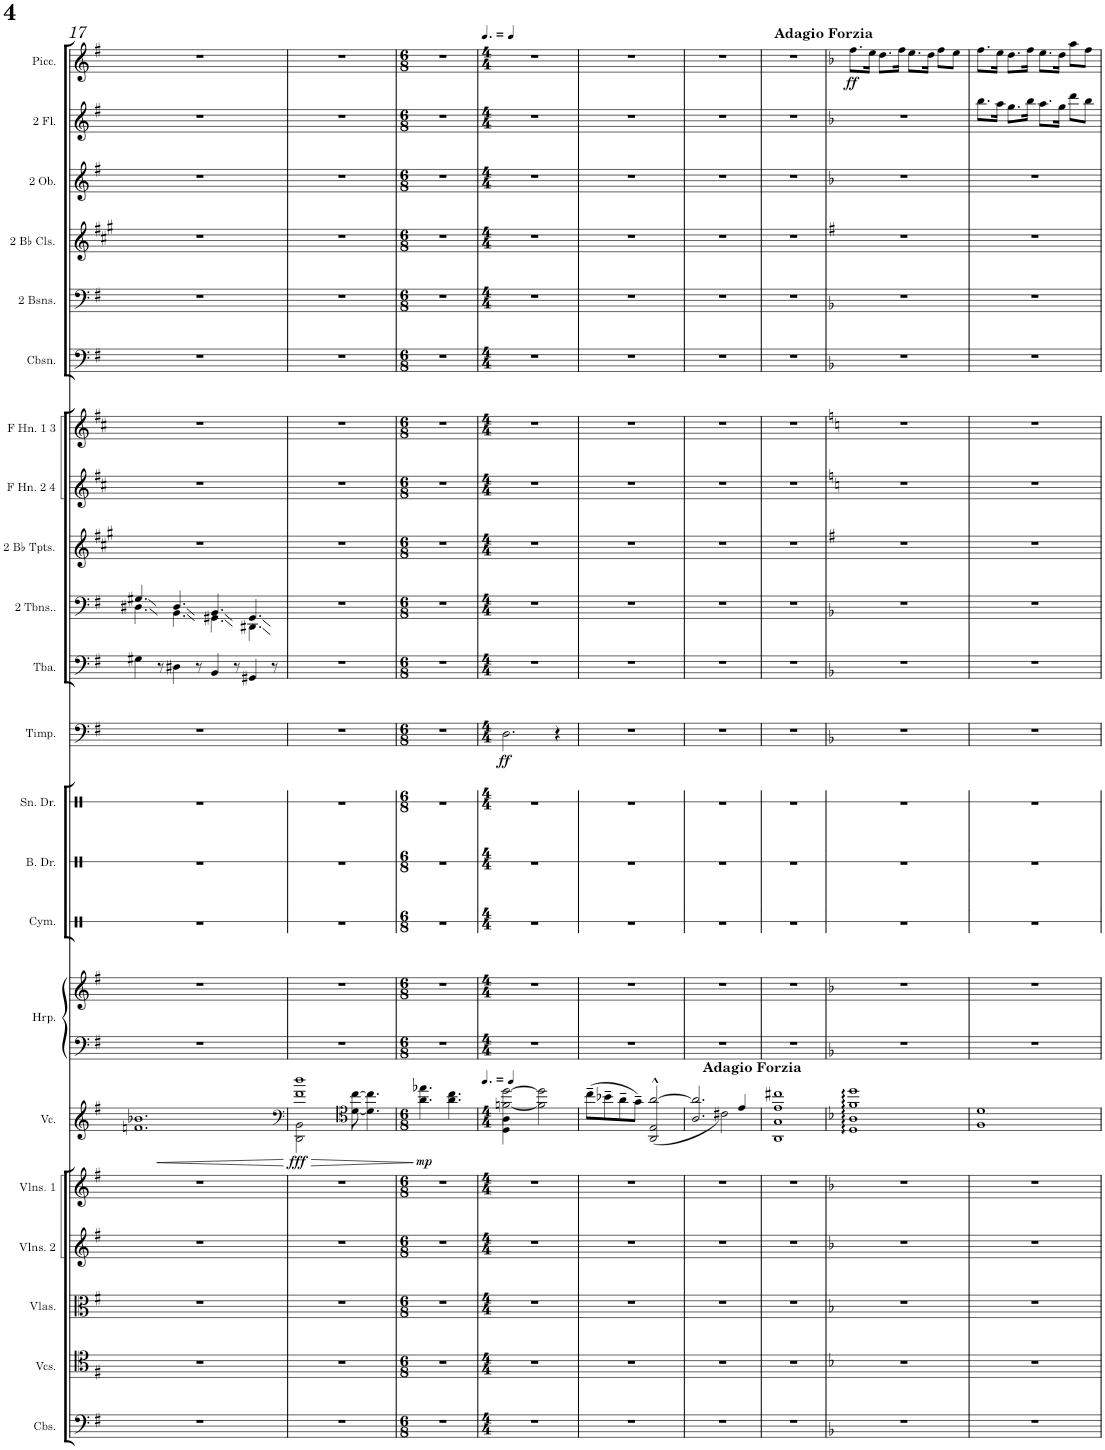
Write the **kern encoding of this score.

**kern	**kern	**kern	**kern	**kern	**kern	**dynam	**kern	**kern	**kern	**kern	**kern	**kern	**dynam	**kern	**kern	**kern	**kern	**kern	**kern	**kern	**kern	**kern	**kern	**kern	**dynam
*part22	*part21	*part20	*part19	*part18	*part17	*part17	*part16	*part16	*part15	*part14	*part13	*part12	*part12	*part11	*part10	*part9	*part8	*part7	*part6	*part5	*part4	*part3	*part2	*part1	*part1
*staff23	*staff22	*staff21	*staff20	*staff19	*staff18	*staff18	*staff17	*staff16	*staff15	*staff14	*staff13	*staff12	*staff12	*staff11	*staff10	*staff9	*staff8	*staff7	*staff6	*staff5	*staff4	*staff3	*staff2	*staff1	*staff1
*I"Contrabasses	*I"Violoncellos	*I"Violas	*I"Violins 2	*I"Violins 1	*I"Violoncello	*	*I"Harp	*	*I"Cymbal	*I"Bass Drum	*I"Snare Drum	*I"Timpani	*	*I"Tuba	*I"2 Trombones	*I"2 Bb Trumpets	*I"F Horn 2 &amp; 4	*I"F Horn 1 &amp; 3	*I"Contrabassoon	*I"2 Bassoons	*I"2 Bb Clarinets	*I"2 Oboes	*I"2 Flutes	*I"Piccolo	*
*I'Cbs.	*I'Vcs.	*I'Vlas.	*I'Vlns. 2	*I'Vlns. 1	*I'Vc.	*	*I'Hrp.	*	*I'Cym.	*I'B. Dr.	*I'Sn. Dr.	*I'Timp.	*	*I'Tba.	*I'2 Tbns..	*I'2 Bb Tpts.	*I'F Hn. 2 4	*I'F Hn. 1 3	*I'Cbsn.	*I'2 Bsns.	*I'2 Bb Cls.	*I'2 Ob.	*I'2 Fl.	*I'Picc.	*
!!LO:PB:g=z
*clefG2	*clefC4	*clefC3	*clefG2	*clefG2	*clefG2	*	*clefF4	*clefG2	*clefX	*clefX	*clefX	*clefF4	*	*clefF4	*clefF4	*clefG2	*clefG2	*clefG2	*clefF4	*clefF4	*clefG2	*clefG2	*clefG2	*clefG2	*
*Trd7c12	*	*	*	*	*	*	*	*	*	*	*	*	*	*	*	*Trd1c2	*Trd4c7	*Trd4c7	*Trd7c12	*	*Trd1c2	*	*	*Trd-7c-12	*
*k[f#]	*k[f#]	*k[f#]	*k[f#]	*k[f#]	*k[f#]	*	*k[f#]	*k[f#]	*k[]	*k[]	*k[]	*k[f#]	*	*k[f#]	*k[f#]	*k[f#c#g#]	*k[f#c#]	*k[f#c#]	*k[f#]	*k[f#]	*k[f#c#g#]	*k[f#]	*k[f#]	*k[f#]	*
*M12/8	*M12/8	*M12/8	*M12/8	*M12/8	*M12/8	*	*M12/8	*M12/8	*M12/8	*M12/8	*M12/8	*M12/8	*	*M12/8	*M12/8	*M12/8	*M12/8	*M12/8	*M12/8	*M12/8	*M12/8	*M12/8	*M12/8	*M12/8	*
=17	=17	=17	=17	=17	=17	=17	=17	=17	=17	=17	=17	=17	=17	=17	=17	=17	=17	=17	=17	=17	=17	=17	=17	=17	=17
!	!	!	!	!	!	!LO:HP:b	!	!	!	!	!	!	!	!	!	!	!	!	!	!	!	!	!	!	!
*	*	*	*	*	*	*	*	*	*	*	*	*	*	*	*^	*	*	*	*	*	*	*	*	*	*
1.r	1.r	1.r	1.r	1.r	1.fn 1.b-X	<	1.r	1.r	1.r	1.r	1.r	1.r	.	4G#X\	4.G#X/	4.D#X\	1.r	1.r	1.r	1.r	1.r	1.r	1.r	1.r	1.r	.
.	.	.	.	.	.	.	.	.	.	.	.	.	.	8r	.	.	.	.	.	.	.	.	.	.	.	.
.	.	.	.	.	.	.	.	.	.	.	.	.	.	4D#X\	4.D#/	4.BB\	.	.	.	.	.	.	.	.	.	.
.	.	.	.	.	.	.	.	.	.	.	.	.	.	8r	.	.	.	.	.	.	.	.	.	.	.	.
.	.	.	.	.	.	.	.	.	.	.	.	.	.	4BB/	4.BB/	4.GG#X\	.	.	.	.	.	.	.	.	.	.
.	.	.	.	.	.	.	.	.	.	.	.	.	.	8r	.	.	.	.	.	.	.	.	.	.	.	.
.	.	.	.	.	.	.	.	.	.	.	.	.	.	4GG#X/	4.GG#/	4.DD#X\	.	.	.	.	.	.	.	.	.	.
.	.	.	.	.	.	.	.	.	.	.	.	.	.	8r	.	.	.	.	.	.	.	.	.	.	.	.
*	*	*	*	*	*	*	*	*	*	*	*	*	*	*	*v	*v	*	*	*	*	*	*	*	*	*	*
.	.	.	.	.	.	[	.	.	.	.	.	.	.	.	.	.	.	.	.	.	.	.	.	.	.
=18	=18	=18	=18	=18	=18	=18	=18	=18	=18	=18	=18	=18	=18	=18	=18	=18	=18	=18	=18	=18	=18	=18	=18	=18	=18
*	*	*	*	*	*clefF4	*	*	*	*	*	*	*	*	*	*	*	*	*	*	*	*	*	*	*	*
!	!	!	!	!	!	!LO:HP:b	!	!	!	!	!	!	!	!	!	!	!	!	!	!	!	!	!	!	!
*	*	*	*	*	*^	*	*	*	*	*	*	*	*	*	*	*	*	*	*	*	*	*	*	*	*
!	!	!	!	!	!	!	!LO:DY:n=1:b	!	!	!	!	!	!	!	!	!	!	!	!	!	!	!	!	!	!	!
1.r	1.r	1.r	1.r	1.r	1f# 1dd	2DD\ 2BB\	> fff	1.r	1.r	1.r	1.r	1.r	1.r	.	1.r	1.r	1.r	1.r	1.r	1.r	1.r	1.r	1.r	1.r	1.r	.
.	.	.	.	.	.	1ryy	.	.	.	.	.	.	.	.	.	.	.	.	.	.	.	.	.	.	.	.
*	*	*	*	*	*clefC4	*	*	*	*	*	*	*	*	*	*	*	*	*	*	*	*	*	*	*	*	*
.	.	.	.	.	[8d\ [8cc\	.	.	.	.	.	.	.	.	.	.	.	.	.	.	.	.	.	.	.	.	.
.	.	.	.	.	4.d\] 4.cc\]	.	.	.	.	.	.	.	.	.	.	.	.	.	.	.	.	.	.	.	.	.
*	*	*	*	*	*v	*v	*	*	*	*	*	*	*	*	*	*	*	*	*	*	*	*	*	*	*	*
.	.	.	.	.	.	]	.	.	.	.	.	.	.	.	.	.	.	.	.	.	.	.	.	.	.
=19	=19	=19	=19	=19	=19	=19	=19	=19	=19	=19	=19	=19	=19	=19	=19	=19	=19	=19	=19	=19	=19	=19	=19	=19	=19
*M6/8	*M6/8	*M6/8	*M6/8	*M6/8	*M6/8	*	*M6/8	*M6/8	*M6/8	*M6/8	*M6/8	*M6/8	*	*M6/8	*M6/8	*M6/8	*M6/8	*M6/8	*M6/8	*M6/8	*M6/8	*M6/8	*M6/8	*M6/8	*
!	!	!	!	!	!	!LO:DY:b	!	!	!	!	!	!	!	!	!	!	!	!	!	!	!	!	!	!	!
2.r	2.r	2.r	2.r	2.r	4.a\ 4.ee-X\	mp	2.r	2.r	2.r	2.r	2.r	2.r	.	2.r	2.r	2.r	2.r	2.r	2.r	2.r	2.r	2.r	2.r	2.r	.
.	.	.	.	.	4.a\ 4.cc\	.	.	.	.	.	.	.	.	.	.	.	.	.	.	.	.	.	.	.	.
=20	=20	=20	=20	=20	=20	=20	=20	=20	=20	=20	=20	=20	=20	=20	=20	=20	=20	=20	=20	=20	=20	=20	=20	=20	=20
*M4/4	*M4/4	*M4/4	*M4/4	*M4/4	*M4/4	*	*M4/4	*M4/4	*M4/4	*M4/4	*M4/4	*M4/4	*	*M4/4	*M4/4	*M4/4	*M4/4	*M4/4	*M4/4	*M4/4	*M4/4	*M4/4	*M4/4	*M4/4	*
*	*	*	*	*	*^	*	*	*	*	*	*	*	*	*	*	*	*	*	*	*	*	*	*	*	*
!	!	!	!	!	!	!	!	!	!	!	!	!	!	!LO:DY:b	!	!	!	!	!	!	!	!	!	!	!	!
1r	1r	1r	1r	1r	[2fn\ [>2dd\	4D\ 4A\	.	1r	1r	1r	1r	1r	2.D\	ff	1r	1r	1r	1r	1r	1r	1r	1r	1r	1r	1r	.
.	.	.	.	.	.	2.ryy	.	.	.	.	.	.	.	.	.	.	.	.	.	.	.	.	.	.	.	.
.	.	.	.	.	2f\] 2dd\]	.	.	.	.	.	.	.	.	.	.	.	.	.	.	.	.	.	.	.	.	.
.	.	.	.	.	.	.	.	.	.	.	.	.	4r	.	.	.	.	.	.	.	.	.	.	.	.	.
*	*	*	*	*	*v	*v	*	*	*	*	*	*	*	*	*	*	*	*	*	*	*	*	*	*	*	*
=21	=21	=21	=21	=21	=21	=21	=21	=21	=21	=21	=21	=21	=21	=21	=21	=21	=21	=21	=21	=21	=21	=21	=21	=21	=21
1r	1r	1r	1r	1r	(8cc~\L	.	1r	1r	1r	1r	1r	1r	.	1r	1r	1r	1r	1r	1r	1r	1r	1r	1r	1r	.
.	.	.	.	.	8b-X~\	.	.	.	.	.	.	.	.	.	.	.	.	.	.	.	.	.	.	.	.
.	.	.	.	.	8a~\	.	.	.	.	.	.	.	.	.	.	.	.	.	.	.	.	.	.	.	.
.	.	.	.	.	8g~\J)	.	.	.	.	.	.	.	.	.	.	.	.	.	.	.	.	.	.	.	.
.	.	.	.	.	(2AA/^^ 2E/^^ [2a/^^	.	.	.	.	.	.	.	.	.	.	.	.	.	.	.	.	.	.	.	.
=22	=22	=22	=22	=22	=22	=22	=22	=22	=22	=22	=22	=22	=22	=22	=22	=22	=22	=22	=22	=22	=22	=22	=22	=22	=22
*	*	*	*	*	*^	*	*	*	*	*	*	*	*	*	*	*	*	*	*	*	*	*	*	*	*
1r	1r	1r	1r	1r	2.A/ 2.a/]	2ryy	.	1r	1r	1r	1r	1r	1r	.	1r	1r	1r	1r	1r	1r	1r	1r	1r	1r	1r	.
.	.	.	.	.	.	2c#X\)	.	.	.	.	.	.	.	.	.	.	.	.	.	.	.	.	.	.	.	.
.	.	.	.	.	4e/	.	.	.	.	.	.	.	.	.	.	.	.	.	.	.	.	.	.	.	.	.
*	*	*	*	*	*v	*v	*	*	*	*	*	*	*	*	*	*	*	*	*	*	*	*	*	*	*	*
=23	=23	=23	=23	=23	=23	=23	=23	=23	=23	=23	=23	=23	=23	=23	=23	=23	=23	=23	=23	=23	=23	=23	=23	=23	=23
!	!	!	!	!	!	!	!	!	!	!	!	!	!	!	!	!	!	!	!	!	!	!	!	!LO:TX:a:B:t=Adagio Forzia	!
!	!	!	!	!	!LO:TX:a:B:t=Adagio Forzia	!	!	!	!	!	!	!	!	!	!	!	!	!	!	!	!	!	!	!	!
1r	1r	1r	1r	1r	1AA 1G 1e 1cc#X	.	1r	1r	1r	1r	1r	1r	.	1r	1r	1r	1r	1r	1r	1r	1r	1r	1r	1r	.
=24	=24	=24	=24	=24	=24	=24	=24	=24	=24	=24	=24	=24	=24	=24	=24	=24	=24	=24	=24	=24	=24	=24	=24	=24	=24
*k[b-]	*k[b-]	*k[b-]	*k[b-]	*k[b-]	*k[b-]	*	*k[b-]	*k[b-]	*	*	*	*k[b-]	*	*k[b-]	*k[b-]	*k[f#]	*k[]	*k[]	*k[b-]	*k[b-]	*k[f#]	*k[b-]	*k[b-]	*k[b-]	*
!	!	!	!	!	!	!	!	!	!	!	!	!	!	!	!	!	!	!	!	!	!	!	!	!	!LO:DY:b
1r	1r	1r	1r	1r	1D 1A 1f 1dd	.	1r	1r	1r	1r	1r	1r	.	1r	1r	1r	1r	1r	1r	1r	1r	1r	1r	8.ff\L	ff
.	.	.	.	.	.	.	.	.	.	.	.	.	.	.	.	.	.	.	.	.	.	.	.	16ee\Jk	.
.	.	.	.	.	.	.	.	.	.	.	.	.	.	.	.	.	.	.	.	.	.	.	.	8.dd\L	.
.	.	.	.	.	.	.	.	.	.	.	.	.	.	.	.	.	.	.	.	.	.	.	.	16ff\Jk	.
.	.	.	.	.	.	.	.	.	.	.	.	.	.	.	.	.	.	.	.	.	.	.	.	8.ee\L	.
.	.	.	.	.	.	.	.	.	.	.	.	.	.	.	.	.	.	.	.	.	.	.	.	16dd\Jk	.
.	.	.	.	.	.	.	.	.	.	.	.	.	.	.	.	.	.	.	.	.	.	.	.	8ff\L	.
.	.	.	.	.	.	.	.	.	.	.	.	.	.	.	.	.	.	.	.	.	.	.	.	8ee\J	.
=25	=25	=25	=25	=25	=25	=25	=25	=25	=25	=25	=25	=25	=25	=25	=25	=25	=25	=25	=25	=25	=25	=25	=25	=25	=25
1r	1r	1r	1r	1r	1F 1d	.	1r	1r	1r	1r	1r	1r	.	1r	1r	1r	1r	1r	1r	1r	1r	1r	8.bb-\L	8.ff\L	.
.	.	.	.	.	.	.	.	.	.	.	.	.	.	.	.	.	.	.	.	.	.	.	16aa\Jk	16ee\Jk	.
.	.	.	.	.	.	.	.	.	.	.	.	.	.	.	.	.	.	.	.	.	.	.	8.gg\L	8.dd\L	.
.	.	.	.	.	.	.	.	.	.	.	.	.	.	.	.	.	.	.	.	.	.	.	16bb-\Jk	16ff\Jk	.
.	.	.	.	.	.	.	.	.	.	.	.	.	.	.	.	.	.	.	.	.	.	.	8.aa\L	8.ee\L	.
.	.	.	.	.	.	.	.	.	.	.	.	.	.	.	.	.	.	.	.	.	.	.	16gg\Jk	16dd\Jk	.
.	.	.	.	.	.	.	.	.	.	.	.	.	.	.	.	.	.	.	.	.	.	.	8ddd\L	8aa\L	.
.	.	.	.	.	.	.	.	.	.	.	.	.	.	.	.	.	.	.	.	.	.	.	8bb-\J	8ff\J	.
=	=	=	=	=	=	=	=	=	=	=	=	=	=	=	=	=	=	=	=	=	=	=	=	=	=
*-	*-	*-	*-	*-	*-	*-	*-	*-	*-	*-	*-	*-	*-	*-	*-	*-	*-	*-	*-	*-	*-	*-	*-	*-	*-
